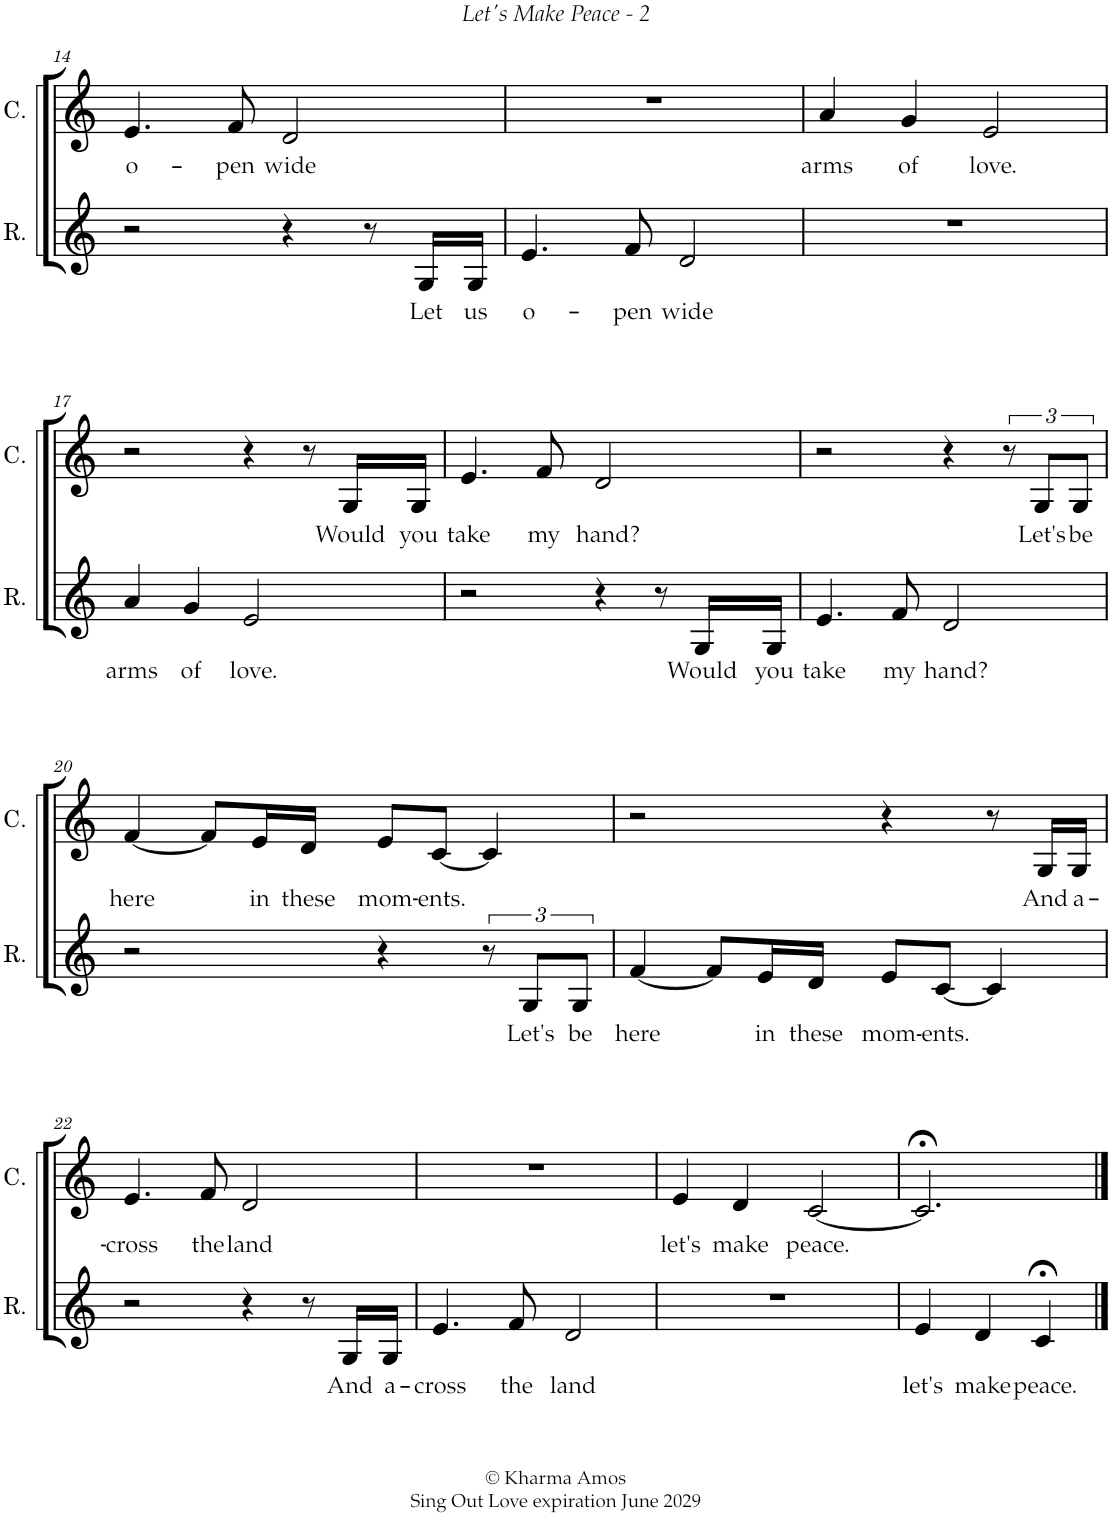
**kern	**text	**kern	**text
*part2	*part2	*part1	*part1
*staff2	*staff2	*staff1	*staff1
*I"Response	*	*I"Call	*
*I'R.	*	*I'C.	*
!!LO:PB:g=z
*clefG2	*	*clefG2	*
*k[]	*	*k[]	*
*M4/4	*	*M4/4	*
=14	=14	=14	=14
!	!	!	!LO:LY:b
2r	.	4.e/	o-
!	!	!	!LO:LY:b
.	.	8f/	-pen
!	!	!	!LO:LY:b
4r	.	2d/	wide
8r	.	.	.
!	!LO:LY:b	!	!
16G/LL	Let	.	.
!	!LO:LY:b	!	!
16G/JJ	us	.	.
=15	=15	=15	=15
!	!LO:LY:b	!	!
4.e/	o-	1r	.
!	!LO:LY:b	!	!
8f/	-pen	.	.
!	!LO:LY:b	!	!
2d/	wide	.	.
=16	=16	=16	=16
!	!	!	!LO:LY:b
1r	.	4a/	arms
!	!	!	!LO:LY:b
.	.	4g/	of
!	!	!	!LO:LY:b
.	.	2e/	love.
!!LO:LB:g=z
=17	=17	=17	=17
!	!LO:LY:b	!	!
4a/	arms	2r	.
!	!LO:LY:b	!	!
4g/	of	.	.
!	!LO:LY:b	!	!
2e/	love.	4r	.
.	.	8r	.
!	!	!	!LO:LY:b
.	.	16G/LL	Would
!	!	!	!LO:LY:b
.	.	16G/JJ	you
=18	=18	=18	=18
!	!	!	!LO:LY:b
2r	.	4.e/	take
!	!	!	!LO:LY:b
.	.	8f/	my
!	!	!	!LO:LY:b
4r	.	2d/	hand?
8r	.	.	.
!	!LO:LY:b	!	!
16G/LL	Would	.	.
!	!LO:LY:b	!	!
16G/JJ	you	.	.
=19	=19	=19	=19
!	!LO:LY:b	!	!
4.e/	take	2r	.
!	!LO:LY:b	!	!
8f/	my	.	.
!	!LO:LY:b	!	!
2d/	hand?	4r	.
.	.	12r	.
!	!	!	!LO:LY:b
.	.	12G/L	Let's
!	!	!	!LO:LY:b
.	.	12G/J	be
!!LO:LB:g=z
=20	=20	=20	=20
!	!	!	!LO:LY:b
2r	.	[4f/	here
.	.	8f/L]	.
!	!	!	!LO:LY:b
.	.	16e/L	in
!	!	!	!LO:LY:b
.	.	16d/JJ	these
!	!	!	!LO:LY:b
4r	.	8e/L	mom-
!	!	!	!LO:LY:b
.	.	[8c/J	-ents.
12r	.	4c/]	.
!	!LO:LY:b	!	!
12G/L	Let's	.	.
!	!LO:LY:b	!	!
12G/J	be	.	.
=21	=21	=21	=21
!	!LO:LY:b	!	!
[4f/	here	2r	.
8f/L]	.	.	.
!	!LO:LY:b	!	!
16e/L	in	.	.
!	!LO:LY:b	!	!
16d/JJ	these	.	.
!	!LO:LY:b	!	!
8e/L	mom-	4r	.
!	!LO:LY:b	!	!
[8c/J	-ents.	.	.
4c/]	.	8r	.
!	!	!	!LO:LY:b
.	.	16G/LL	And
!	!	!	!LO:LY:b
.	.	16G/JJ	a-
!!LO:LB:g=z
=22	=22	=22	=22
!	!	!	!LO:LY:b
2r	.	4.e/	-cross
!	!	!	!LO:LY:b
.	.	8f/	the
!	!	!	!LO:LY:b
4r	.	2d/	land
8r	.	.	.
!	!LO:LY:b	!	!
16G/LL	And	.	.
!	!LO:LY:b	!	!
16G/JJ	a-	.	.
=23	=23	=23	=23
!	!LO:LY:b	!	!
4.e/	-cross	1r	.
!	!LO:LY:b	!	!
8f/	the	.	.
!	!LO:LY:b	!	!
2d/	land	.	.
=24	=24	=24	=24
!	!	!	!LO:LY:b
1r	.	4e/	let's
!	!	!	!LO:LY:b
.	.	4d/	make
!	!	!	!LO:LY:b
.	.	[2c/	peace.
=25	=25	=25	=25
!	!LO:LY:b	!	!
4e/	let's	2.c;</]	.
!	!LO:LY:b	!	!
4d/	make	.	.
!	!LO:LY:b	!	!
4c;</	peace.	.	.
==	==	==	==
*-	*-	*-	*-
